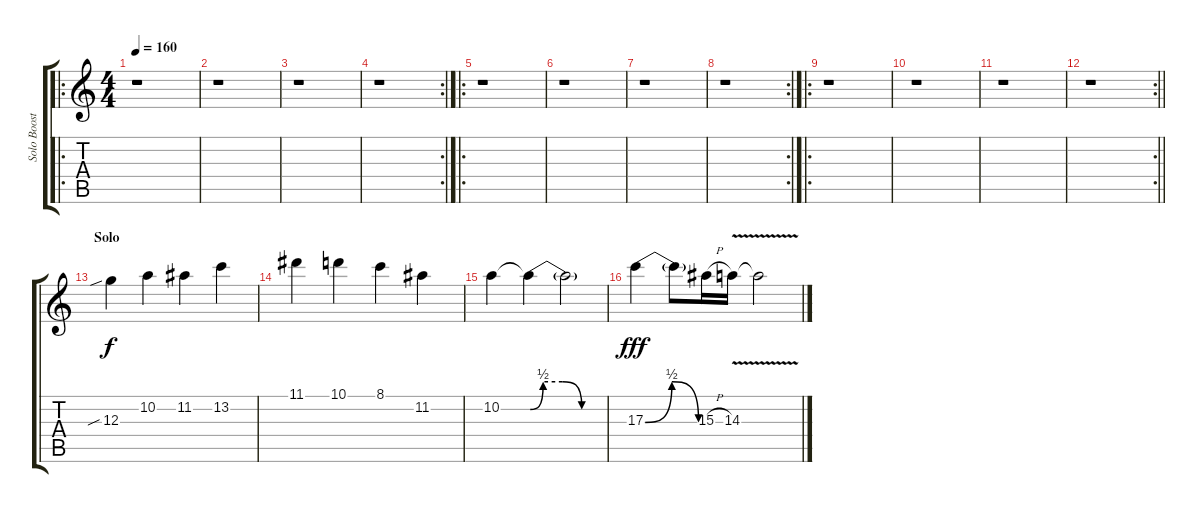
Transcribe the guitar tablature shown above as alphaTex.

\track ("Solo Booster" "Solo Boost") {instrument distortionguitar}
\staff {score tabs}
\tuning (E4 B3 G3 D3 A2 D2) {hide}
\ro
\ts (4 4)
\tempo 160
\clef g2
\ks c
r.1{dy f} |
r.1 |
r.1 |
\rc 2
r.1 |
\ro
r.1 |
r.1 |
r.1 |
\rc 2
r.1 |
\ro
r.1 |
r.1 |
r.1 |
\rc 2
\barLineRight lightlight
r.1 |
\section ("" "Solo")
12.3{sib}.4 10.2.4 11.2.4 13.2.4 |
11.1.4 10.1.4 8.1.4 11.2.4 |
10.2.4 10.2{be (custom 0 0 10 2 25 2 40 0 60 0) t}.4 10.2{t}.2 |
17.3{be (bendrelease 0 0 10 2 47 2 60 0)}.4{dy fff} 17.3{t}.8 15.3{h}.16 14.3{v}.16 14.3{v t}.2
